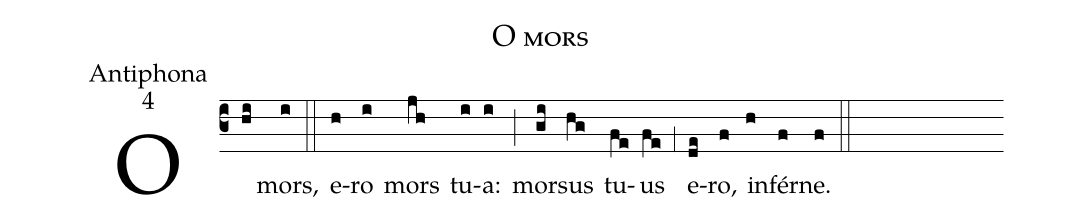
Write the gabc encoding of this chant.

name:O mors;
office-part:Antiphona;
mode:4;
%%
(c3) O(hi) mors,(i) (::)
e(h)ro(i) mors(jh) tu(i)a:(i) (;) mor(gi)sus(hg) tu(fe)us(fe) (,1) e(de)ro,(f) in(h)fér(f)ne.(f) (::)
